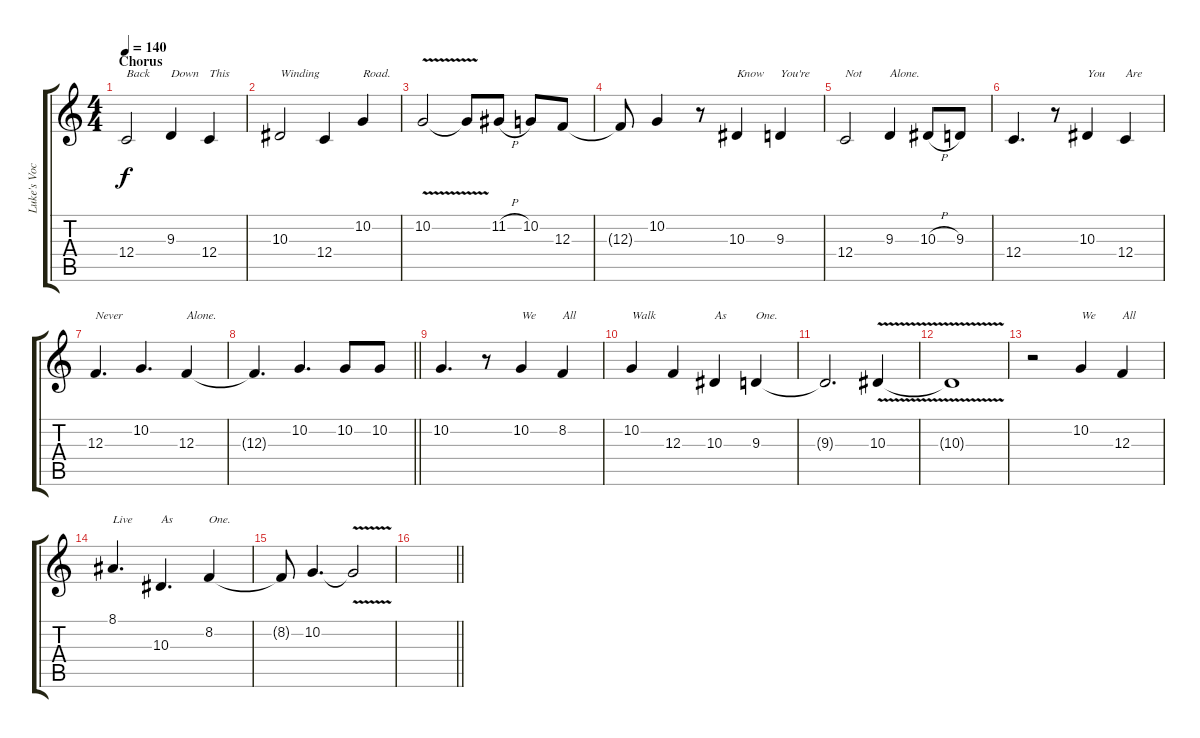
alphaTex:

\track ("Luke's Vocals" "Luke's Voc") {instrument clarinet}
\staff {score tabs}
\tuning (D4 A3 F3 C3 G2 C2) {hide}
\ts (4 4)
\section ("" "Chorus")
\tempo 140
\clef g2
\ks c
12.4.2{txt "Back" dy f} 9.3.4{txt "Down"} 12.4.4{txt "This"} |
10.3.2{txt "Winding"} 12.4.4 10.2.4{txt "Road."} |
10.2{v}.2 10.2{t}.8 11.2{h}.8 10.2.8 12.3.8 |
12.3{t}.8 10.2.4 r.8 10.3.4{txt "Know"} 9.3.4{txt "You're"} |
12.4.2{txt "Not"} 9.3.4{txt "Alone."} 10.3{h}.8 9.3.8 |
12.4.4{d} r.8 10.3.4{txt "You"} 12.4.4{txt "Are"} |
12.3.4{d txt "Never"} 10.2.4{d} 12.3.4{txt "Alone."} |
\barLineRight lightlight
12.3{t}.4{d} 10.2.4{d} 10.2.8 10.2.8 |
10.2.4{d} r.8 10.2.4{txt "We"} 8.2.4{txt "All"} |
10.2.4{txt "Walk"} 12.3.4 10.3.4{txt "As"} 9.3.4{txt "One."} |
9.3{t}.2{d} 10.3{v}.4 |
10.3{t}.1 |
r.2 10.2.4{txt "We"} 12.3.4{txt "All"} |
8.1.4{d txt "Live"} 10.3.4{d txt "As"} 8.2.4{txt "One."} |
8.2{t}.8 10.2.4{d} 10.2{v t}.2 |
\barLineRight lightlight
